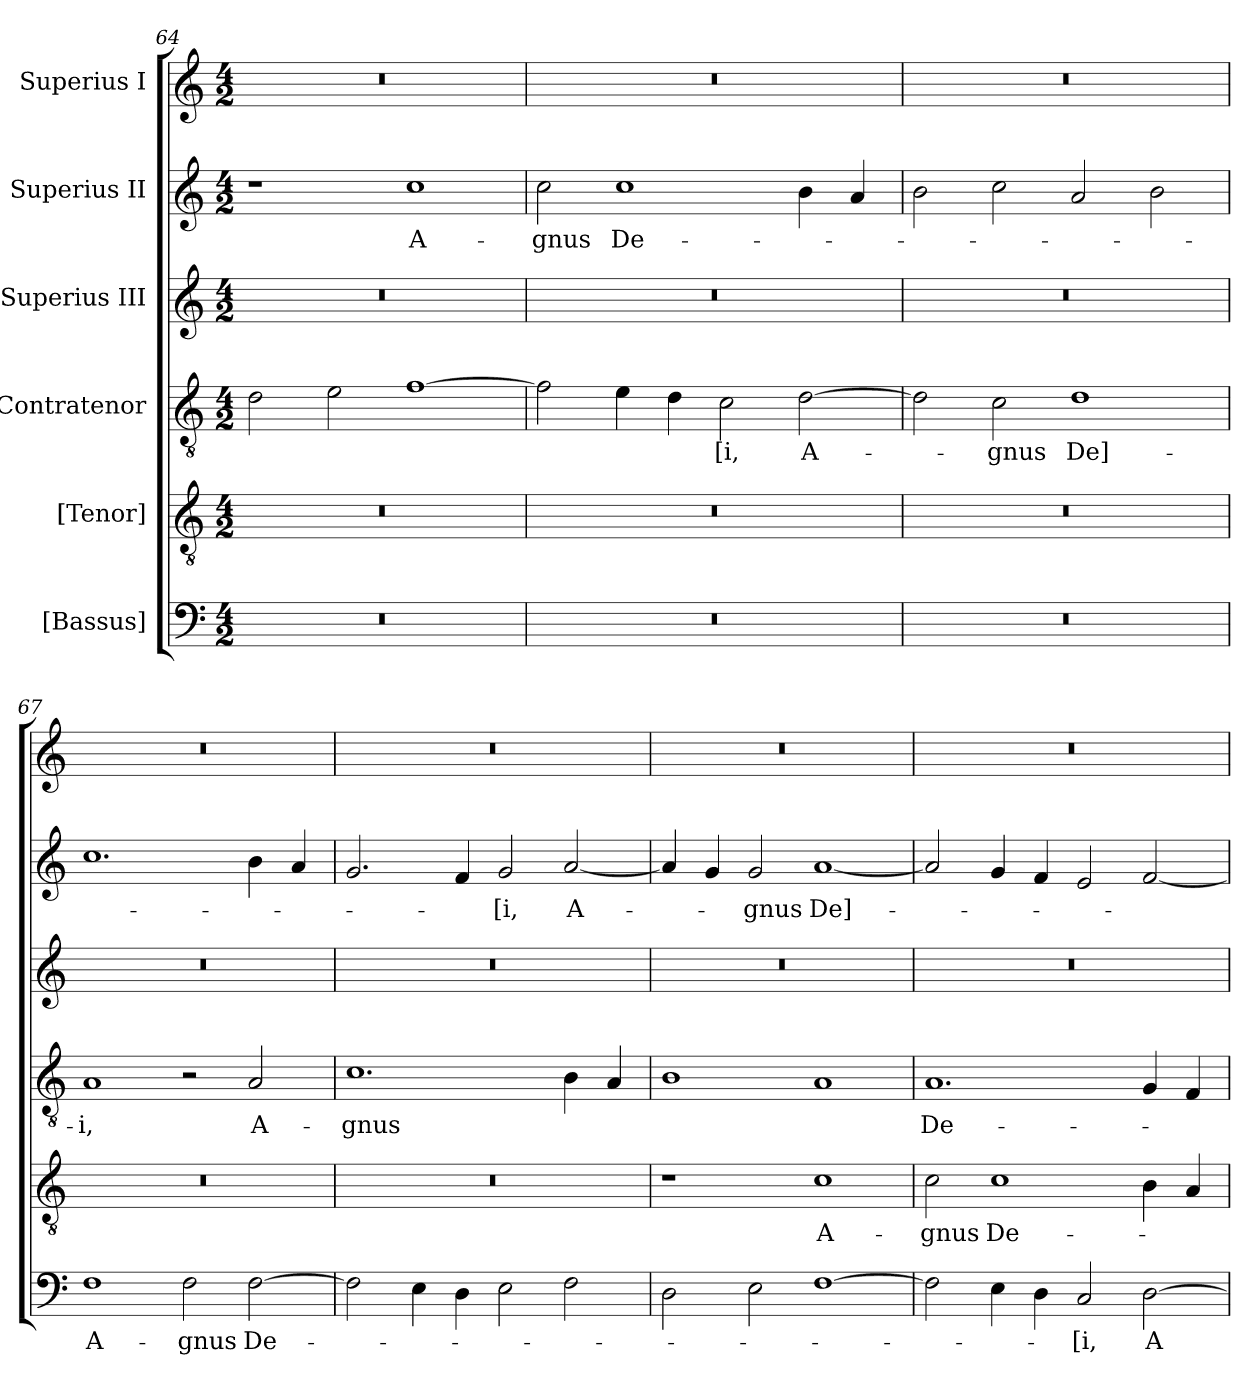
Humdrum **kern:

**kern	**text	**kern	**text	**kern	**text	**kern	**kern	**text	**kern
*part6	*part6	*part5	*part5	*part4	*part4	*part3	*part2	*part2	*part1
*staff6	*staff6	*staff5	*staff5	*staff4	*staff4	*staff3	*staff2	*staff2	*staff1
*I"[Bassus]	*	*I"[Tenor]	*	*I"Contratenor	*	*I"Superius III	*I"Superius II	*	*I"Superius I
*clefF4	*	*clefGv2	*	*clefGv2	*	*clefG2	*clefG2	*	*clefG2
*k[]	*	*k[]	*	*k[]	*	*k[]	*k[]	*	*k[]
*M4/2	*	*M4/2	*	*M4/2	*	*M4/2	*M4/2	*	*M4/2
=64	=64	=64	=64	=64	=64	=64	=64	=64	=64
0r	.	0r	.	2d\	.	0r	1r	.	0r
.	.	.	.	2e\	.	.	.	.	.
.	.	.	.	[1f\	.	.	1cc\	A-	.
=65	=65	=65	=65	=65	=65	=65	=65	=65	=65
0r	.	0r	.	2f\]	.	0r	2cc\	-gnus	0r
.	.	.	.	4e\	.	.	1cc\	De-	.
.	.	.	.	4d\	.	.	.	.	.
.	.	.	.	2c\	-[i,	.	.	.	.
.	.	.	.	[2d\	A-	.	4b\	.	.
.	.	.	.	.	.	.	4a/	.	.
=66	=66	=66	=66	=66	=66	=66	=66	=66	=66
0r	.	0r	.	2d\]	.	0r	2b\	.	0r
.	.	.	.	2c\	-gnus	.	2cc\	.	.
.	.	.	.	1d\	De]-	.	2a/	.	.
.	.	.	.	.	.	.	2b\	.	.
=67	=67	=67	=67	=67	=67	=67	=67	=67	=67
1F\	A-	0r	.	1A/	-i,	0r	1.cc\	.	0r
2F\	-gnus	.	.	2r	.	.	.	.	.
[2F\	De-	.	.	2A/	A-	.	4b\	.	.
.	.	.	.	.	.	.	4a/	.	.
=68	=68	=68	=68	=68	=68	=68	=68	=68	=68
2F\]	.	0r	.	1.c\	-gnus	0r	2.g/	.	0r
4E\	.	.	.	.	.	.	.	.	.
4D\	.	.	.	.	.	.	4f/	.	.
2E\	.	.	.	.	.	.	2g/	-[i,	.
2F\	.	.	.	4B\	.	.	[2a/	A-	.
.	.	.	.	4A/	.	.	.	.	.
=69	=69	=69	=69	=69	=69	=69	=69	=69	=69
2D\	.	1r	.	1B\	.	0r	4a/]	.	0r
.	.	.	.	.	.	.	4g/	.	.
2E\	.	.	.	.	.	.	2g/	-gnus	.
[1F\	.	1c\	A-	1A/	.	.	[1a/	De]-	.
=70	=70	=70	=70	=70	=70	=70	=70	=70	=70
2F\]	.	2c\	-gnus	1.A/	De-	0r	2a/]	.	0r
4E\	.	1c\	De-	.	.	.	4g/	.	.
4D\	.	.	.	.	.	.	4f/	.	.
2C/	-[i,	.	.	.	.	.	2e/	.	.
[2D\	A-	4B\	.	4G/	.	.	[2f/	.	.
.	.	4A/	.	4F/	.	.	.	.	.
=	=	=	=	=	=	=	=	=	=
*-	*-	*-	*-	*-	*-	*-	*-	*-	*-
